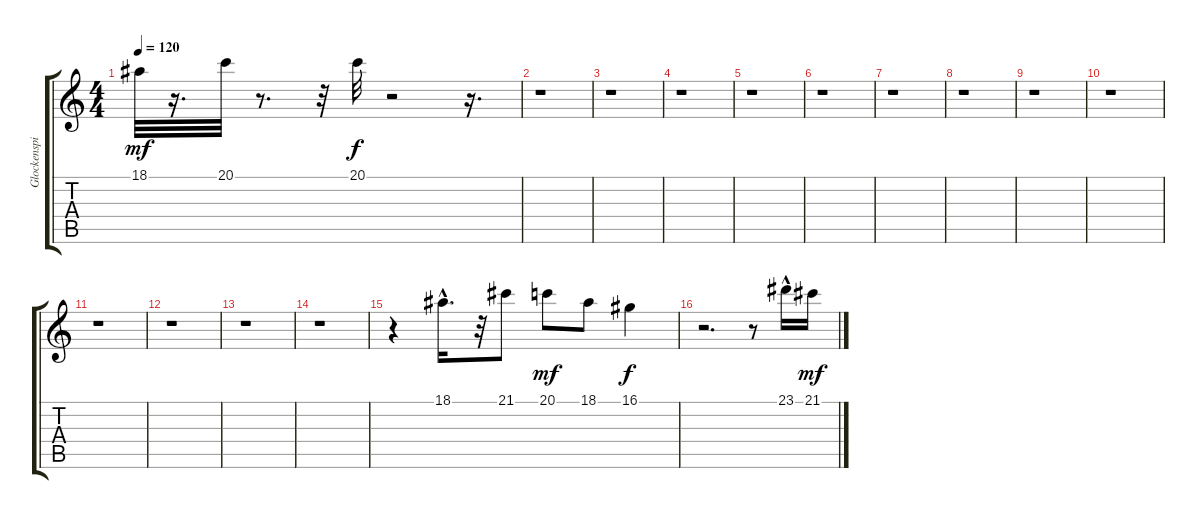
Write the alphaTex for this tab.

\track ("Glockenspiel" "Glockenspi") {instrument glockenspiel}
\staff {score tabs}
\tuning (E4 B3 G3 D3 A2 E2) {hide}
\ts (4 4)
\tempo 120
\clef g2
\ks c
18.1.32{dy mf} r.16{d} 20.1.32 r.8{d} r.32 20.1.32{dy f} r.2 r.16{d} |
r.1 |
r.1 |
r.1 |
r.1 |
r.1 |
r.1 |
r.1 |
r.1 |
r.1 |
r.1 |
r.1 |
r.1 |
r.1 |
r.4 18.1{hac}.16{d} r.32 21.1.8 20.1.8{dy mf} 18.1.8 16.1.4{dy f} |
r.2{d} r.8 23.1{hac}.16 21.1.16{dy mf}
